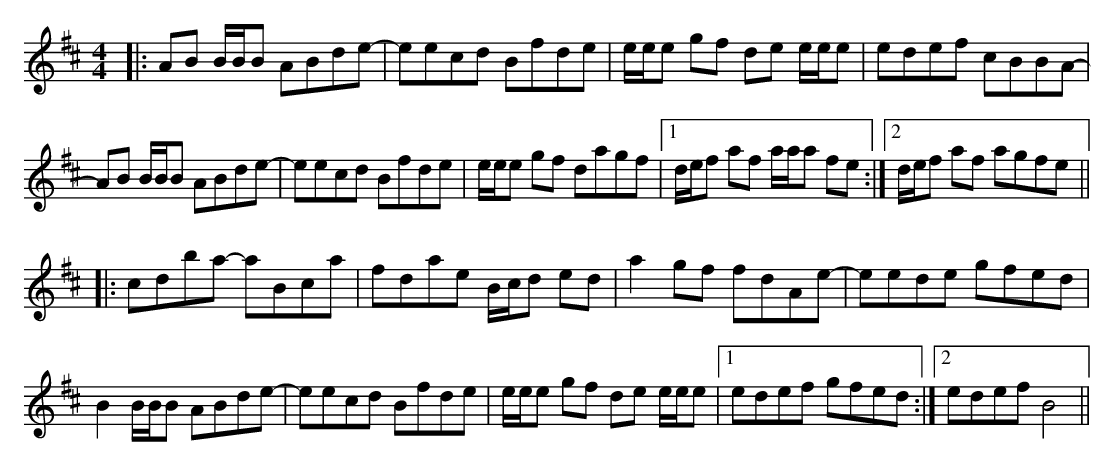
X:1
M:4/4
K:Bmin
|:AB B/B/B ABde-|eecd Bfde|e/e/e gf de e/e/e|edef cBBA-|
AB B/B/B ABde-|eecd Bfde|e/e/e gf dagf|1 d/e/f af a/a/a fe:|2 d/e/f af agfe||
|:cdba- aBca|fdae B/c/d ed|a2gf fdAe-|eede gfed|
B2B/B/B ABde-|eecd Bfde|e/e/e gf de e/e/e|1 edef gfed:|2 edef B4||
